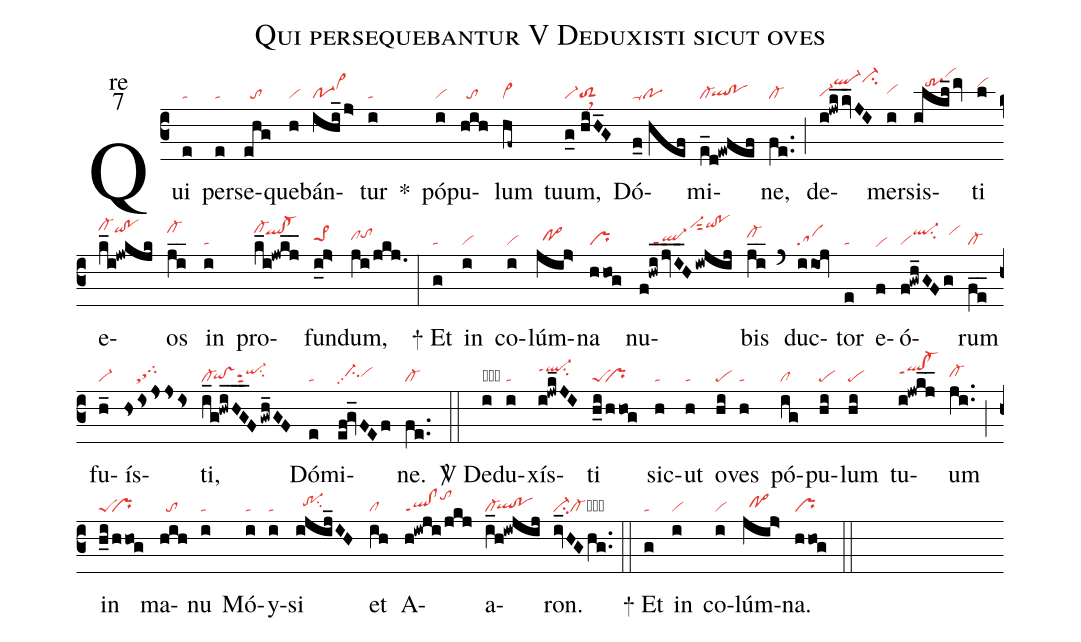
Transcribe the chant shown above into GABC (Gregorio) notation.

name:Qui persequebantur V Deduxisti sicut oves;
office-part:re;
mode:7;
nabc-lines:1;
%%
(c3) Qui(e|ta) per(e|ta)se(ehg|//to)que(h|vi)bán(ihi_/j>|po-1vi>hj)tur(i|ta) <sp>*</sp>() pó(i|vi)pu(hih|//to)lum(hf~|vi>) tuum,(g_0//hiH_G>|vi-toS2```st>hc) Dó(f_0//hef|ta-po)mi(e_d!ewfef|cl-`qlhg!pohg)ne,(fe..|cl-) (;) de(i!jwk_kv_JI|vi-hgql-hlci-hm)mer(i|vihh)sis(ilkl_/mv|///tr-3hkvihp)ti(l|vihk) e(k_i!jwkjk|cl-hlqihk!pohk)os(ji__|cl-hk) in(i|ta) pro(k_i!jwkj__|cl-hk`qlhj!cl-hj)fun(i_j>|pe>1hh)dum,(ji/jkj.|clhhtohi) (:)
<sp>+</sp> Et(g|ta) in(i|vi) co(i|vi)lúm(jij>|//po>hh)na(hhog|pr) nu(f!hwi_/jvI__H/iwjij|////ql-ppt1vi-hmsut2qihm!pohm)bis(ji__|cl-hi) (`) duc(iioj|sa)tor(e|ta) e(f|vihe)ó(f!gwh_GFg|viql-hjsu2vihj)rum(fe__|cl-) fu(h_|vi-)ís(hsisjsjsis|////ststhhtghj)ti,(i_g!hwiHG___F/gwh_GF|cl-`qihg!vshgsut2qi-hisu2) Dó(e|ta)mi(ef!gv_FEf|//ci-hhpp2vihh)ne.(fe..|cl-) (::)

<sp>V/</sp> De(i|obta)du(i|ta)xís(i!jwk_JI|ql-hjppt1su2)ti(h_i/hhog|peS``pr) sic(h|ta)ut(h|ta) o(hi|pe)ves(h|ta) pó(ig|cl)pu(hi|pe)lum(hi|pe) tu(i!jwkj__|qlhi!cl-hippt1)um(ji..|cl-hh) (;) in(h_i/hhog|peS``pr) ma(hih|//to)nu(i|ta) Mó(i|ta)y(i|ta)si(ijij_IH|//tr-1hhsu2) et(ih|cl) A(h!iwji/jkj|ql!clppt1tohk)a(i_h!iwjij|cl-`qlhg!pohg)ron.(iv_HGhg..|ci-cl-cb) (::)
<sp>+</sp> Et(g|ta) in(i|vi) co(i|vi)lúm(jij>|//po>hh)na.(hhog|pr) (::)
